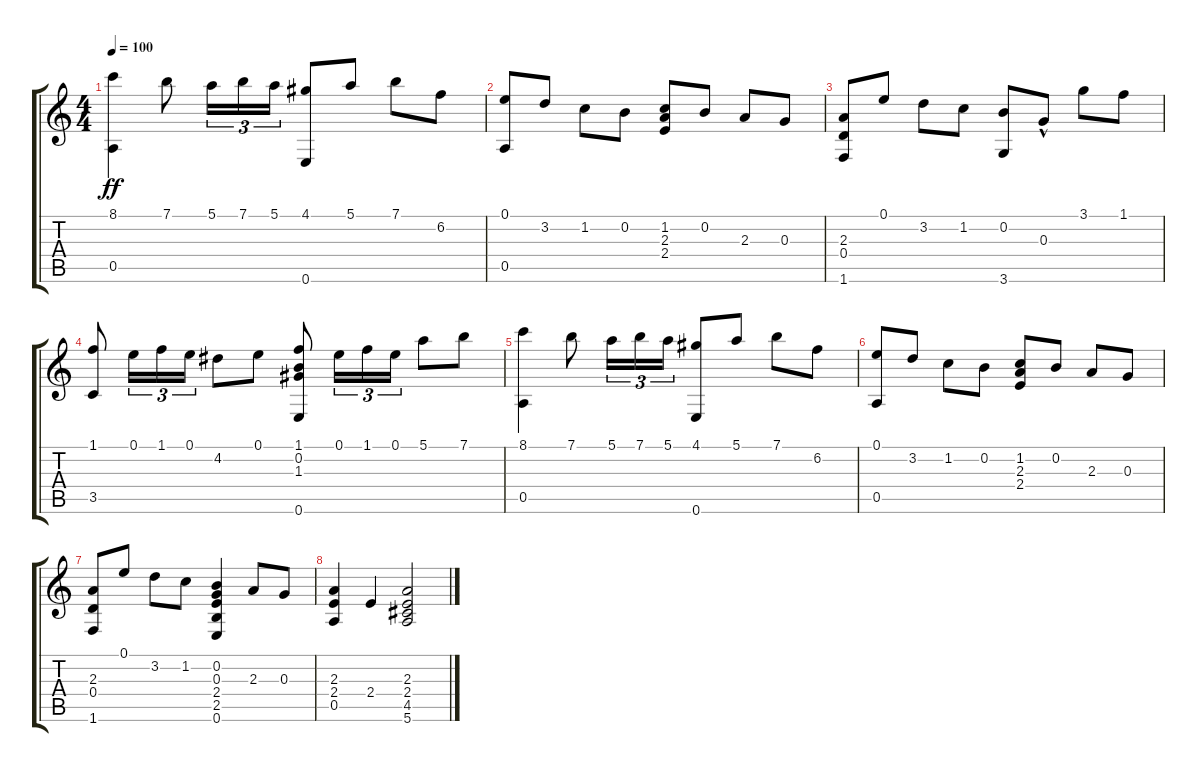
\track "" {instrument acousticguitarnylon}
\staff {score tabs}
\tuning (E4 B3 G3 D3 A2 E2) {hide}
\ts (4 4)
\tempo 100
\clef g2
\ks c
(8.1 0.5).4{dy ff} 7.1.8 5.1.16{tu (3 2)} 7.1.16{tu (3 2)} 5.1.16{tu (3 2)} (4.1 0.6).8 5.1.8 7.1.8 6.2.8 |
(0.1 0.5).8 3.2.8 1.2.8 0.2.8 (1.2 2.3 2.4).8 0.2.8 2.3.8 0.3.8 |
(2.3 0.4 1.6).8 0.1.8 3.2.8 1.2.8 (0.2 3.6).8 0.3{hac}.8 3.1.8 1.1.8 |
(1.1 3.5).8 0.1.16{tu (3 2)} 1.1.16{tu (3 2)} 0.1.16{tu (3 2)} 4.2.8 0.1.8 (1.1 0.2 1.3 0.6).8 0.1.16{tu (3 2)} 1.1.16{tu (3 2)} 0.1.16{tu (3 2)} 5.1.8 7.1.8 |
(8.1 0.5).4 7.1.8 5.1.16{tu (3 2)} 7.1.16{tu (3 2)} 5.1.16{tu (3 2)} (4.1 0.6).8 5.1.8 7.1.8 6.2.8 |
(0.1 0.5).8 3.2.8 1.2.8 0.2.8 (1.2 2.3 2.4).8 0.2.8 2.3.8 0.3.8 |
(2.3 0.4 1.6).8 0.1.8 3.2.8 1.2.8 (0.2 0.3 2.4 2.5 0.6).4 2.3.8 0.3.8 |
(2.3 2.4 0.5).4 2.4.4 (2.3 2.4 4.5 5.6).2
